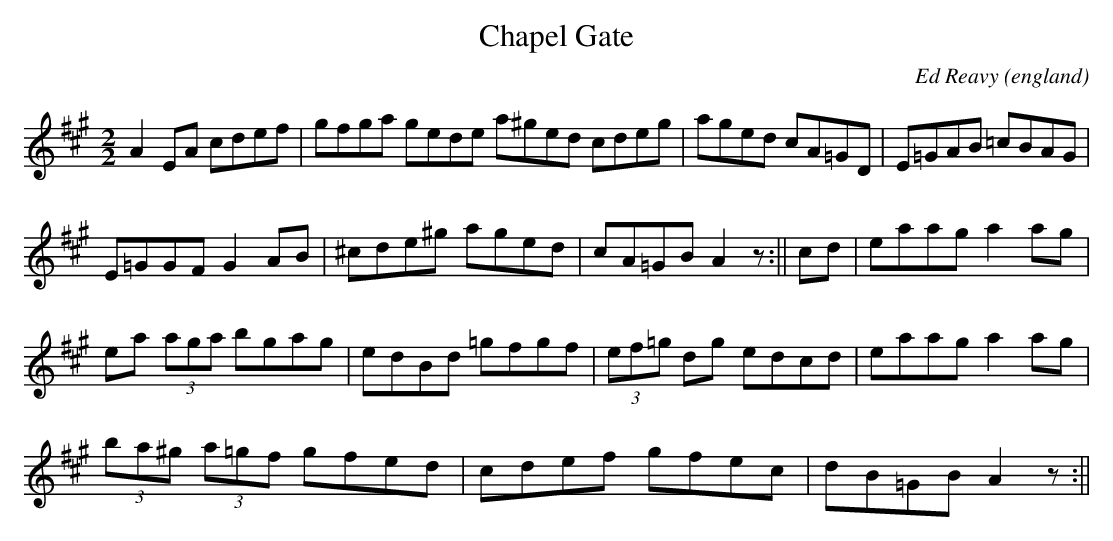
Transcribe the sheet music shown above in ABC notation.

X:1
T:Chapel Gate
O:england
C:Ed Reavy
M:2/2
L:1/8
K:A
A2 EA cdef|gfga gede a^ged cdeg|aged cA=GD|E=GAB =cBAG|
E=GGF G2 AB|^cde^g aged|cA=GB A2 z:||cd|eaag a2 ag|
ea (3aga bgag|edBd =gfgf|(3ef=g dg edcd|eaag a2 ag |
(3ba^g (3a=gf gfed|cdef gfec|dB=GB A2 z:||
